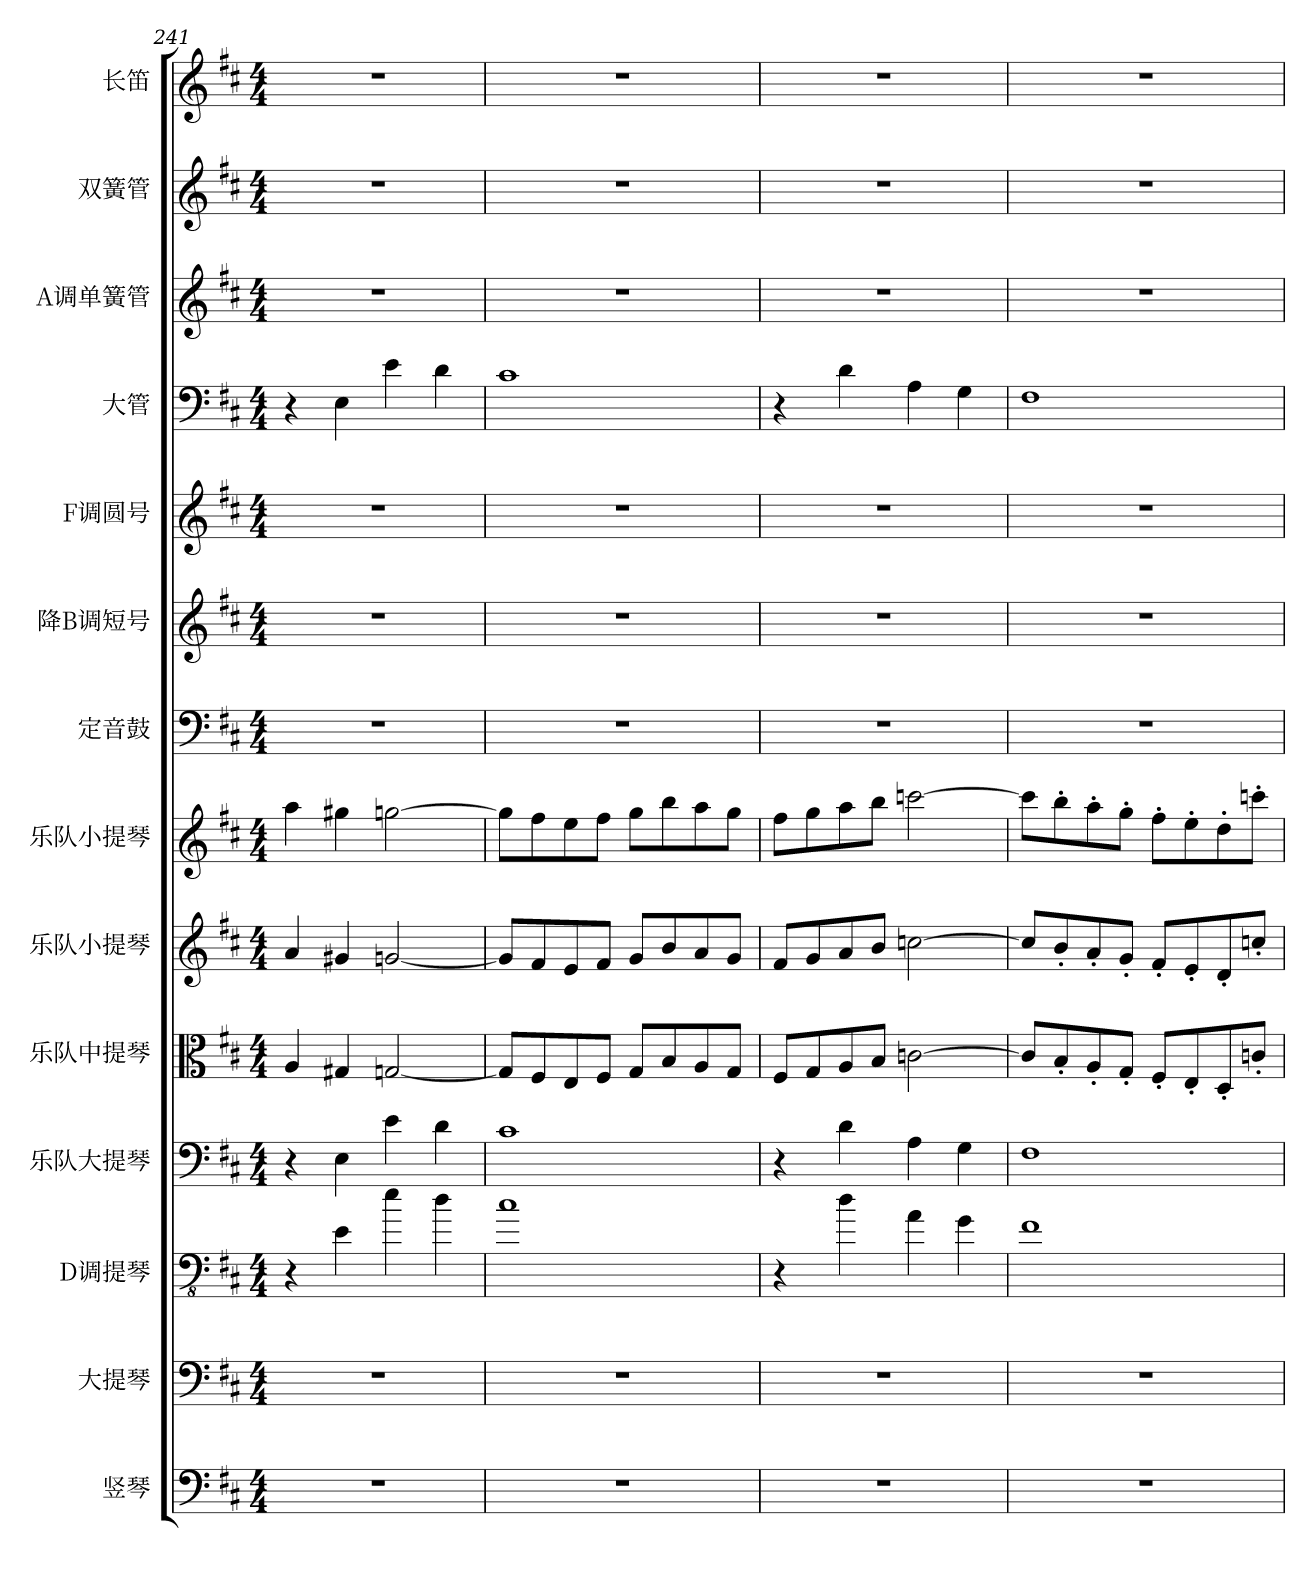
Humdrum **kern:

**kern	**kern	**kern	**kern	**kern	**kern	**kern	**kern	**kern	**kern	**kern	**kern	**kern	**kern
*part14	*part13	*part12	*part11	*part10	*part9	*part8	*part7	*part6	*part5	*part4	*part3	*part2	*part1
*staff14	*staff13	*staff12	*staff11	*staff10	*staff9	*staff8	*staff7	*staff6	*staff5	*staff4	*staff3	*staff2	*staff1
*I"竖琴	*I"大提琴	*I"D调提琴	*I"乐队大提琴	*I"乐队中提琴	*I"乐队小提琴	*I"乐队小提琴	*I"定音鼓	*I"降B调短号	*I"F调圆号	*I"大管	*I"A调单簧管	*I"双簧管	*I"长笛
*clefF4	*clefF4	*clefFv4	*clefF4	*clefC3	*clefG2	*clefG2	*clefF4	*clefG2	*clefG2	*clefF4	*clefG2	*clefG2	*clefG2
*	*	*ITrd7c12	*	*	*	*	*	*ITrd1c2	*ITrd4c7	*	*ITrd2c3	*	*
*k[f#c#]	*k[f#c#]	*k[f#c#]	*k[f#c#]	*k[f#c#]	*k[f#c#]	*k[f#c#]	*k[f#c#]	*k[]	*k[f#]	*k[f#c#]	*k[f#c#g#d#a#]	*k[f#c#]	*k[f#c#]
*M4/4	*M4/4	*M4/4	*M4/4	*M4/4	*M4/4	*M4/4	*M4/4	*M4/4	*M4/4	*M4/4	*M4/4	*M4/4	*M4/4
=241	=241	=241	=241	=241	=241	=241	=241	=241	=241	=241	=241	=241	=241
1r	1r	4r	4r	4A/	4a/	4aa\	1r	1r	1r	4r	1r	1r	1r
.	.	4EE\	4E\	4G#X/	4g#X/	4gg#X\	.	.	.	4E\	.	.	.
.	.	4E\	4e\	[2Gn/	[2gn/	[2ggn\	.	.	.	4e\	.	.	.
.	.	4D\	4d\	.	.	.	.	.	.	4d\	.	.	.
=242	=242	=242	=242	=242	=242	=242	=242	=242	=242	=242	=242	=242	=242
1r	1r	1C#	1c#	8G/L]	8g/L]	8gg\L]	1r	1r	1r	1c#	1r	1r	1r
.	.	.	.	8F#/	8f#/	8ff#\	.	.	.	.	.	.	.
.	.	.	.	8E/	8e/	8ee\	.	.	.	.	.	.	.
.	.	.	.	8F#/J	8f#/J	8ff#\J	.	.	.	.	.	.	.
.	.	.	.	8G/L	8g/L	8gg\L	.	.	.	.	.	.	.
.	.	.	.	8B/	8b/	8bb\	.	.	.	.	.	.	.
.	.	.	.	8A/	8a/	8aa\	.	.	.	.	.	.	.
.	.	.	.	8G/J	8g/J	8gg\J	.	.	.	.	.	.	.
=243	=243	=243	=243	=243	=243	=243	=243	=243	=243	=243	=243	=243	=243
1r	1r	4r	4r	8F#/L	8f#/L	8ff#\L	1r	1r	1r	4r	1r	1r	1r
.	.	.	.	8G/	8g/	8gg\	.	.	.	.	.	.	.
.	.	4D\	4d\	8A/	8a/	8aa\	.	.	.	4d\	.	.	.
.	.	.	.	8B/J	8b/J	8bb\J	.	.	.	.	.	.	.
.	.	4AA\	4A\	[2cn\	[2ccn\	[2cccn\	.	.	.	4A\	.	.	.
.	.	4GG\	4G\	.	.	.	.	.	.	4G\	.	.	.
!!LO:PB:g=z
=244	=244	=244	=244	=244	=244	=244	=244	=244	=244	=244	=244	=244	=244
1r	1r	1FF#	1F#	8c/L]	8cc/L]	8ccc\L]	1r	1r	1r	1F#	1r	1r	1r
.	.	.	.	8B'/	8b'/	8bb'\	.	.	.	.	.	.	.
.	.	.	.	8A'/	8a'/	8aa'\	.	.	.	.	.	.	.
.	.	.	.	8G'/J	8g'/J	8gg'\J	.	.	.	.	.	.	.
.	.	.	.	8F#'/L	8f#'/L	8ff#'\L	.	.	.	.	.	.	.
.	.	.	.	8E'/	8e'/	8ee'\	.	.	.	.	.	.	.
.	.	.	.	8D'/	8d'/	8dd'\	.	.	.	.	.	.	.
.	.	.	.	8cn'/J	8ccn'/J	8cccn'\J	.	.	.	.	.	.	.
=	=	=	=	=	=	=	=	=	=	=	=	=	=
*-	*-	*-	*-	*-	*-	*-	*-	*-	*-	*-	*-	*-	*-
